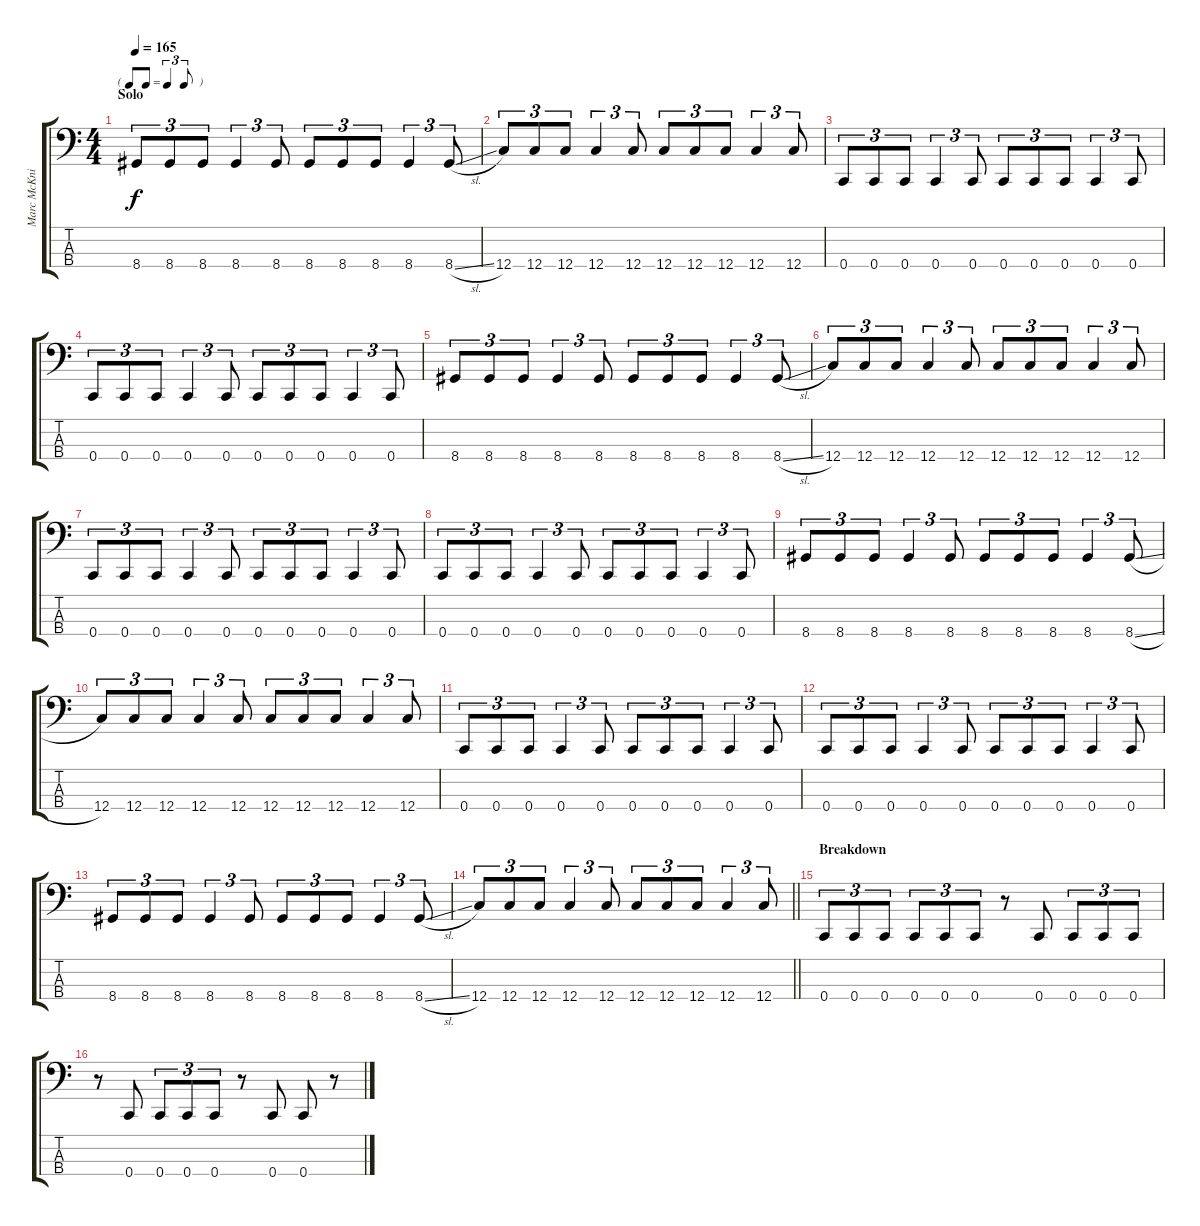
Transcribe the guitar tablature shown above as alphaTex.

\track ("Marc McKnight" "Marc McKni") {instrument electricbassfinger}
\staff {score tabs}
\tuning (F2 C2 G1 C1) {hide}
\ts (4 4)
\tf triplet8th
\section ("" "Solo")
\tempo 165
\clef f4
\ks c
8.4.8{tu (3 2) dy f} 8.4.8{tu (3 2)} 8.4.8{tu (3 2)} 8.4.4{tu (3 2)} 8.4.8{tu (3 2)} 8.4.8{tu (3 2)} 8.4.8{tu (3 2)} 8.4.8{tu (3 2)} 8.4.4{tu (3 2)} 8.4{sl}.8{tu (3 2)} |
12.4.8{tu (3 2)} 12.4.8{tu (3 2)} 12.4.8{tu (3 2)} 12.4.4{tu (3 2)} 12.4.8{tu (3 2)} 12.4.8{tu (3 2)} 12.4.8{tu (3 2)} 12.4.8{tu (3 2)} 12.4.4{tu (3 2)} 12.4.8{tu (3 2)} |
0.4.8{tu (3 2)} 0.4.8{tu (3 2)} 0.4.8{tu (3 2)} 0.4.4{tu (3 2)} 0.4.8{tu (3 2)} 0.4.8{tu (3 2)} 0.4.8{tu (3 2)} 0.4.8{tu (3 2)} 0.4.4{tu (3 2)} 0.4.8{tu (3 2)} |
0.4.8{tu (3 2)} 0.4.8{tu (3 2)} 0.4.8{tu (3 2)} 0.4.4{tu (3 2)} 0.4.8{tu (3 2)} 0.4.8{tu (3 2)} 0.4.8{tu (3 2)} 0.4.8{tu (3 2)} 0.4.4{tu (3 2)} 0.4.8{tu (3 2)} |
8.4.8{tu (3 2)} 8.4.8{tu (3 2)} 8.4.8{tu (3 2)} 8.4.4{tu (3 2)} 8.4.8{tu (3 2)} 8.4.8{tu (3 2)} 8.4.8{tu (3 2)} 8.4.8{tu (3 2)} 8.4.4{tu (3 2)} 8.4{sl}.8{tu (3 2)} |
12.4.8{tu (3 2)} 12.4.8{tu (3 2)} 12.4.8{tu (3 2)} 12.4.4{tu (3 2)} 12.4.8{tu (3 2)} 12.4.8{tu (3 2)} 12.4.8{tu (3 2)} 12.4.8{tu (3 2)} 12.4.4{tu (3 2)} 12.4.8{tu (3 2)} |
0.4.8{tu (3 2)} 0.4.8{tu (3 2)} 0.4.8{tu (3 2)} 0.4.4{tu (3 2)} 0.4.8{tu (3 2)} 0.4.8{tu (3 2)} 0.4.8{tu (3 2)} 0.4.8{tu (3 2)} 0.4.4{tu (3 2)} 0.4.8{tu (3 2)} |
0.4.8{tu (3 2)} 0.4.8{tu (3 2)} 0.4.8{tu (3 2)} 0.4.4{tu (3 2)} 0.4.8{tu (3 2)} 0.4.8{tu (3 2)} 0.4.8{tu (3 2)} 0.4.8{tu (3 2)} 0.4.4{tu (3 2)} 0.4.8{tu (3 2)} |
8.4.8{tu (3 2)} 8.4.8{tu (3 2)} 8.4.8{tu (3 2)} 8.4.4{tu (3 2)} 8.4.8{tu (3 2)} 8.4.8{tu (3 2)} 8.4.8{tu (3 2)} 8.4.8{tu (3 2)} 8.4.4{tu (3 2)} 8.4{sl}.8{tu (3 2)} |
12.4.8{tu (3 2)} 12.4.8{tu (3 2)} 12.4.8{tu (3 2)} 12.4.4{tu (3 2)} 12.4.8{tu (3 2)} 12.4.8{tu (3 2)} 12.4.8{tu (3 2)} 12.4.8{tu (3 2)} 12.4.4{tu (3 2)} 12.4.8{tu (3 2)} |
0.4.8{tu (3 2)} 0.4.8{tu (3 2)} 0.4.8{tu (3 2)} 0.4.4{tu (3 2)} 0.4.8{tu (3 2)} 0.4.8{tu (3 2)} 0.4.8{tu (3 2)} 0.4.8{tu (3 2)} 0.4.4{tu (3 2)} 0.4.8{tu (3 2)} |
0.4.8{tu (3 2)} 0.4.8{tu (3 2)} 0.4.8{tu (3 2)} 0.4.4{tu (3 2)} 0.4.8{tu (3 2)} 0.4.8{tu (3 2)} 0.4.8{tu (3 2)} 0.4.8{tu (3 2)} 0.4.4{tu (3 2)} 0.4.8{tu (3 2)} |
8.4.8{tu (3 2)} 8.4.8{tu (3 2)} 8.4.8{tu (3 2)} 8.4.4{tu (3 2)} 8.4.8{tu (3 2)} 8.4.8{tu (3 2)} 8.4.8{tu (3 2)} 8.4.8{tu (3 2)} 8.4.4{tu (3 2)} 8.4{sl}.8{tu (3 2)} |
\barLineRight lightlight
12.4.8{tu (3 2)} 12.4.8{tu (3 2)} 12.4.8{tu (3 2)} 12.4.4{tu (3 2)} 12.4.8{tu (3 2)} 12.4.8{tu (3 2)} 12.4.8{tu (3 2)} 12.4.8{tu (3 2)} 12.4.4{tu (3 2)} 12.4.8{tu (3 2)} |
\section ("" "Breakdown")
0.4.8{tu (3 2)} 0.4.8{tu (3 2)} 0.4.8{tu (3 2)} 0.4.8{tu (3 2)} 0.4.8{tu (3 2)} 0.4.8{tu (3 2)} r.8 0.4.8 0.4.8{tu (3 2)} 0.4.8{tu (3 2)} 0.4.8{tu (3 2)} |
r.8 0.4.8 0.4.8{tu (3 2)} 0.4.8{tu (3 2)} 0.4.8{tu (3 2)} r.8 0.4.8 0.4.8 r.8
